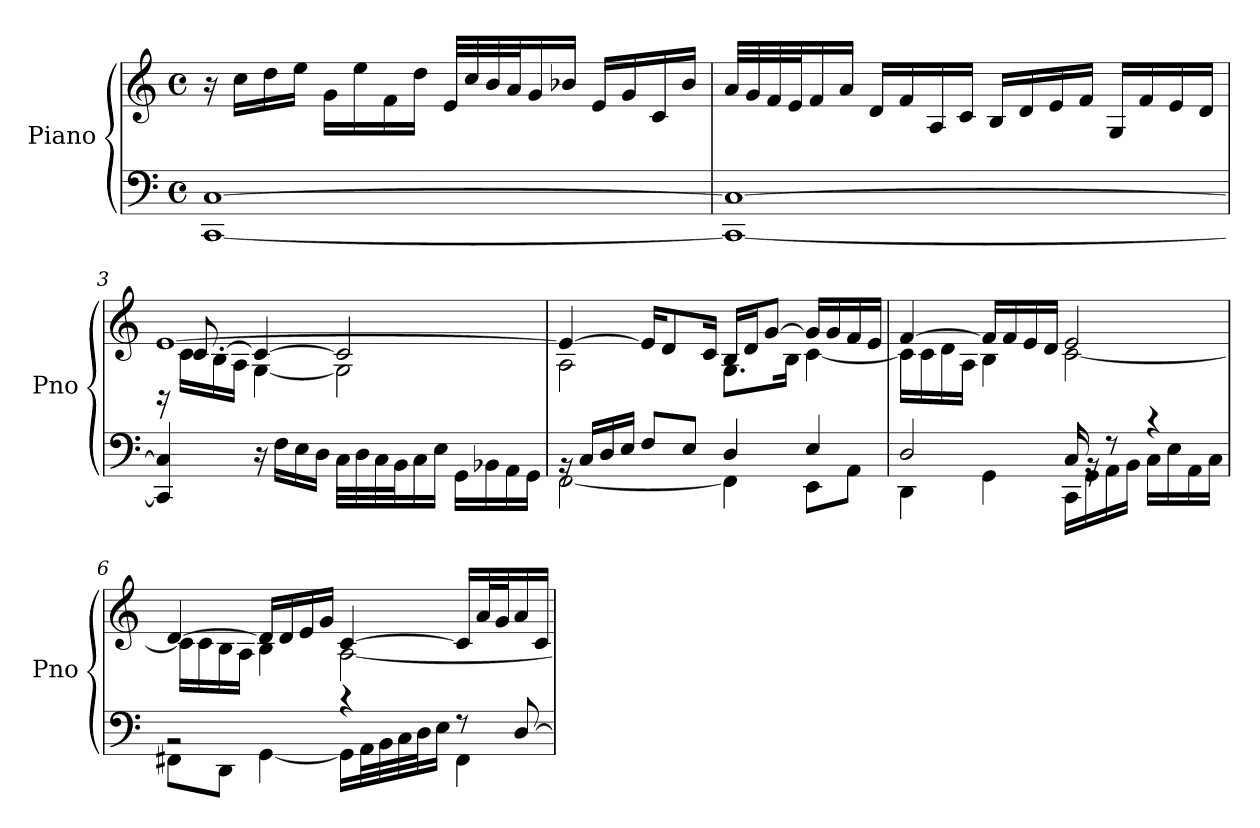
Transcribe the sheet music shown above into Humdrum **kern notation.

**kern	**kern
*part1	*part1
*staff2	*staff1
*I"Piano	*
*I'Pno	*
*clefF4	*clefG2
*k[]	*k[]
*M4/4	*M4/4
*met(c)	*met(c)
=1	=1
[1CC [1C	16r
.	16cc\LL
.	16dd\
.	16ee\JJ
.	16g\LL
.	16ee\
.	16f\
.	16dd\JJ
.	32e/LLL
.	32cc/
.	32b/
.	32a/J
.	16g/
.	16b-X/JJ
.	16e/LL
.	16g/
.	16c/
.	16b-/JJ
=2	=2
1CC_ 1C_	32a/LLL
.	32g/
.	32f/
.	32e/J
.	16f/
.	16a/JJ
.	16d/LL
.	16f/
.	16A/
.	16c/JJ
.	16B/LL
.	16d/
.	16e/
.	16f/JJ
.	16G/LL
.	16f/
.	16e/
.	16d/JJ
!!LO:LB:g=z
=3	=3
*	*^
*	*	*^
4CC/] 4C/]	[1e	16ryy	16rBB
.	.	16cLL	[8.c/
.	.	16B\	.
.	.	16A\JJ	.
16r	.	[4G\	4c/_
16F\LL	.	.	.
16E\	.	.	.
16D\JJ	.	.	.
32C\LLL	.	2G\]	2c/]
32D\	.	.	.
32C\	.	.	.
32BB\J	.	.	.
16C\	.	.	.
16E\JJ	.	.	.
16GG\LL	.	.	.
16BB-X\	.	.	.
16AA\	.	.	.
16GG\JJ	.	.	.
*	*	*v	*v
=4	=4	=4
*^	*	*
16rBB	[2FF\	4e/_	2A\
16C/LL	.	.	.
16D/	.	.	.
16E/JJ	.	.	.
8F/L	.	16e/KL]	.
.	.	8d/	.
8E/J	.	.	.
.	.	16c/Jk	.
4D/	4FF\]	16B/LL	8.G\L
.	.	16d/J	.
.	.	[8g/J	.
.	.	.	16B\Jk
4E/	8EE\L	16g/LL]	[4c\
.	.	16g/	.
.	8AA\J	16f/	.
.	.	16e/JJ	.
=5	=5	=5	=5
2D/	4DD\	[4f/	16c\LL]
.	.	.	16c\
.	.	.	16d\
.	.	.	16A\JJ
.	4GG\	16f/LL]	4B\
.	.	16f/	.
.	.	16e/	.
.	.	16d/JJ	.
16C/	16CC\LL	2e/	[2c\
16rBB	16GG\	.	.
8r	16AA\	.	.
.	16BB\JJ	.	.
4r	16C\LL	.	.
.	16E\	.	.
.	16AA\	.	.
.	16C\JJ	.	.
!!LO:LB:g=z	!!
=6	=6	=6	=6
2rBB	8FF#X\L	[4d/	16c\LL]
.	.	.	16c\
.	8DD\J	.	16B\
.	.	.	16A\JJ
.	[4GG\	16d/LL]	4B\
.	.	16d/	.
.	.	16e/	.
.	.	16g/JJ	.
4r	16GG\LL]	[4c/	[2A\
.	32AA\L	.	.
.	32BB\	.	.
.	32C\	.	.
.	32D\J	.	.
.	16E\JJ	.	.
8r	4FF#\	16c/LL]	.
.	.	32a/L	.
.	.	32g/J	.
[8D/	.	16a/	.
.	.	16c/JJ	.
*v	*v	*	*
*	*v	*v
=	=
*-	*-
